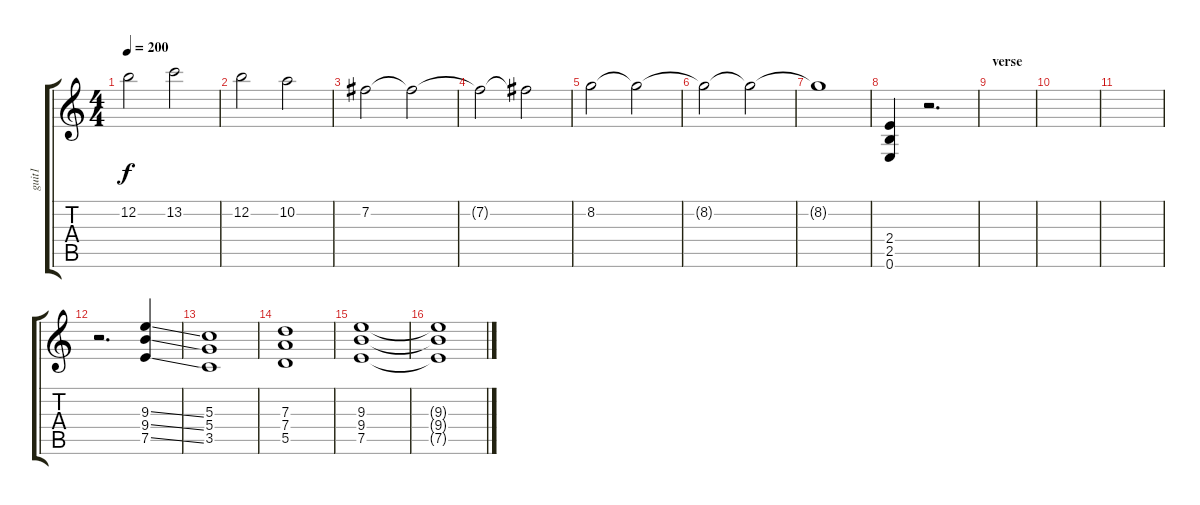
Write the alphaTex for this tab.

\track ("guit1" "guit1") {instrument distortionguitar}
\staff {score tabs}
\tuning (E4 B3 G3 D3 A2 E2) {hide}
\ts (4 4)
\tempo 200
\clef g2
\ks c
12.2.2{dy f} 13.2.2 |
12.2.2 10.2.2 |
7.2.2 7.2{t}.2 |
7.2{t}.2 7.2{t}.2 |
8.2.2 8.2{t}.2 |
8.2{t}.2 8.2{t}.2 |
8.2{t}.1 |
(2.4 2.5 0.6).4 r.2{d} |
\section ("" "verse")
|
|
|
r.2{d} (9.3{ss} 9.4{ss} 7.5{ss}).4 |
(5.3 5.4 3.5).1 |
(7.3 7.4 5.5).1 |
(9.3 9.4 7.5).1 |
(9.3{t} 9.4{t} 7.5{t}).1
